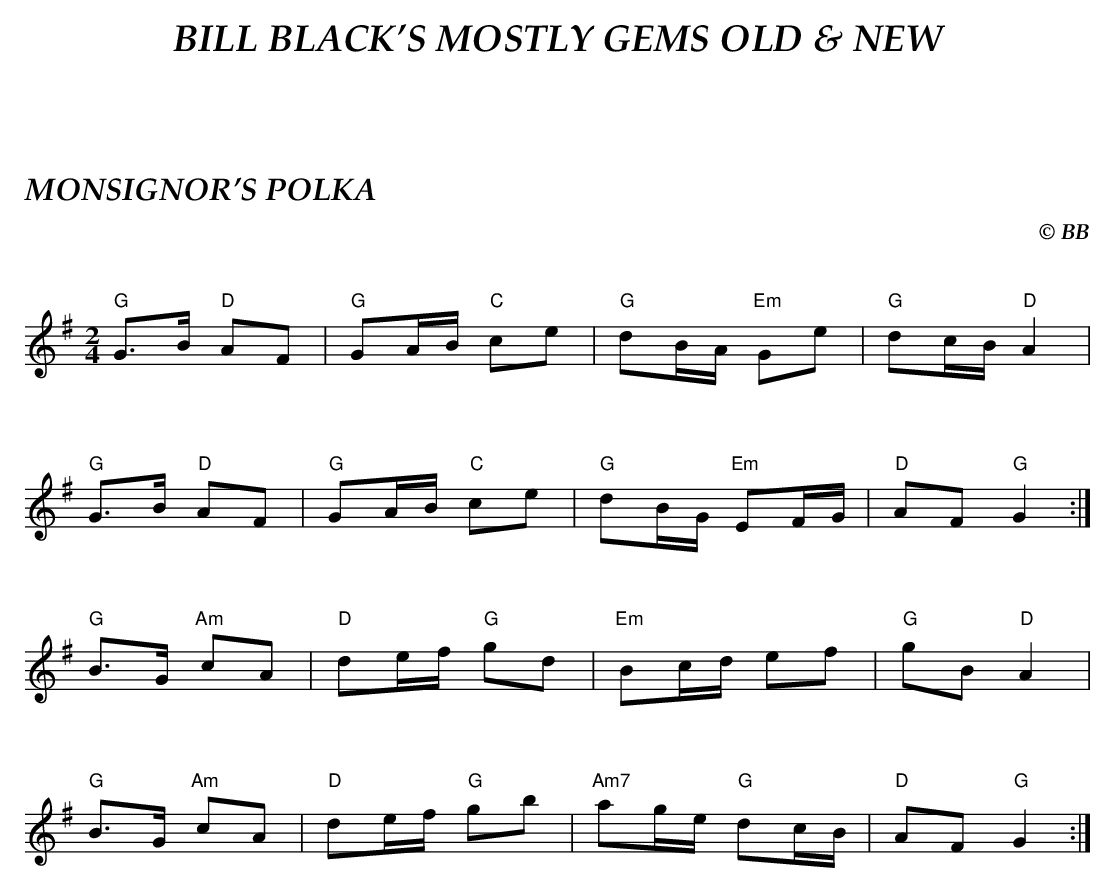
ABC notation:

X:1
T:MONSIGNOR'S POLKA
C:© BB
L:1/8
M:2/4
Q:1/4=120
K:G
"G"G>B "D"AF|"G"GA/B/ "C"ce|"G"dB/A/ "Em"Ge| "G"dc/B/ "D"A2|
"G"G>B "D"AF|"G"GA/B/ "C"ce|"G"dB/G/ "Em"EF/G/|"D"AF "G"G2 :|
"G"B>G "Am"cA|"D"de/f/ "G"gd|"Em"Bc/d/ ef|"G"gB "D"A2|
"G"B>G "Am"cA|"D"de/f/ "G"gb|"Am7"ag/e/ "G"dc/B/|"D"AF "G"G2 :|
